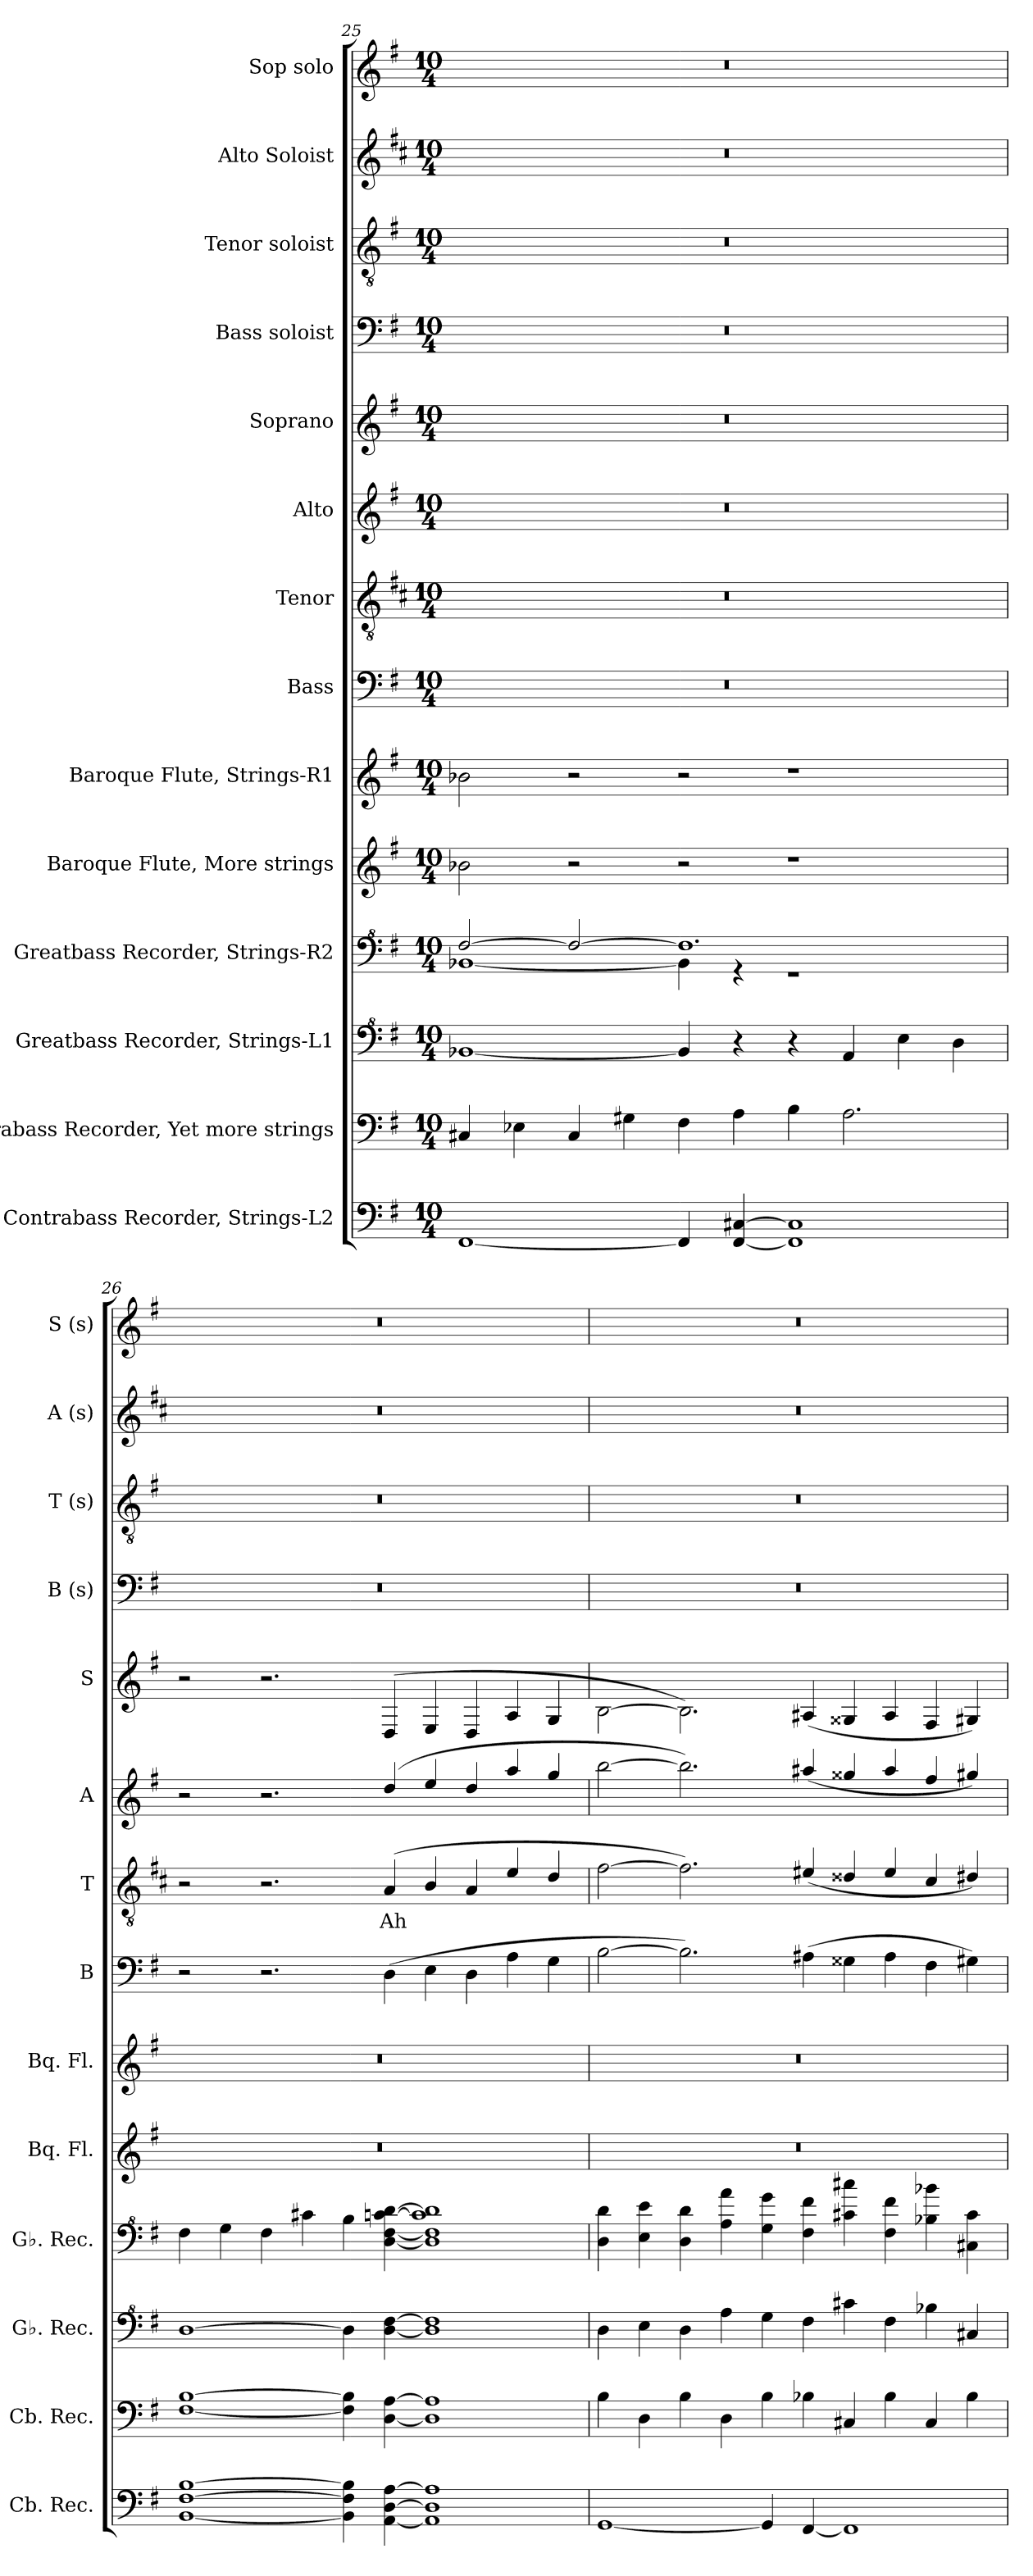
**kern	**kern	**kern	**kern	**kern	**kern	**kern	**kern	**text	**kern	**kern	**kern	**kern	**kern	**kern
*part14	*part13	*part12	*part11	*part10	*part9	*part8	*part7	*part7	*part6	*part5	*part4	*part3	*part2	*part1
*staff14	*staff13	*staff12	*staff11	*staff10	*staff9	*staff8	*staff7	*staff7	*staff6	*staff5	*staff4	*staff3	*staff2	*staff1
*I"Contrabass Recorder, Strings-L2	*I"Contrabass Recorder, Yet more strings	*I"Greatbass Recorder, Strings-L1	*I"Greatbass Recorder, Strings-R2	*I"Baroque Flute, More strings	*I"Baroque Flute, Strings-R1	*I"Bass	*I"Tenor	*	*I"Alto	*I"Soprano	*I"Bass soloist	*I"Tenor soloist	*I"Alto Soloist	*I"Sop solo
*I'Cb. Rec.	*I'Cb. Rec.	*I'Gb. Rec.	*I'Gb. Rec.	*I'Bq. Fl.	*I'Bq. Fl.	*I'B	*I'T	*	*I'A	*I'S	*I'B (s)	*I'T (s)	*I'A (s)	*I'S (s)
!!LO:LB:g=z
*clefF4	*clefF4	*clefF^4	*clefF^4	*clefG2	*clefG2	*clefF4	*clefGv2	*	*clefG2	*clefG2	*clefF4	*clefGv2	*clefG2	*clefG2
*	*	*	*	*	*	*	*ITrd4c7	*	*ITrd8c14	*ITrd-7c-12	*	*	*ITrd4c7	*
*k[f#]	*k[f#]	*k[f#]	*k[f#]	*k[f#]	*k[f#]	*k[f#]	*k[f#]	*	*k[f#]	*k[f#]	*k[f#]	*k[f#]	*k[f#]	*k[f#]
*M10/4	*M10/4	*M10/4	*M10/4	*M10/4	*M10/4	*M10/4	*M10/4	*	*M10/4	*M10/4	*M10/4	*M10/4	*M10/4	*M10/4
=25	=25	=25	=25	=25	=25	=25	=25	=25	=25	=25	=25	=25	=25	=25
*	*	*	*^	*	*	*	*	*	*	*	*	*	*	*
[1FF#	4C#X/	[1B-X	[2f#/	[1B-X	2b-X\	2b-X\	2%5r	2%5r	.	2%5r	2%5r	2%5r	2%5r	2%5r	2%5r
.	4E-X\	.	.	.	.	.	.	.	.	.	.	.	.	.	.
.	4C#/	.	2f#/_	.	2r	2r	.	.	.	.	.	.	.	.	.
.	4G#X\	.	.	.	.	.	.	.	.	.	.	.	.	.	.
4FF#/]	4F#\	4B-/]	1.f#]	4B-\]	2r	2r	.	.	.	.	.	.	.	.	.
[4FF#/ [4C#X/	4A\	4r	.	4r	.	.	.	.	.	.	.	.	.	.	.
1FF#] 1C#]	4B\	4r	.	1r	1r	1r	.	.	.	.	.	.	.	.	.
.	2.A\	4A/	.	.	.	.	.	.	.	.	.	.	.	.	.
.	.	4e\	.	.	.	.	.	.	.	.	.	.	.	.	.
.	.	4d\	.	.	.	.	.	.	.	.	.	.	.	.	.
*	*	*	*v	*v	*	*	*	*	*	*	*	*	*	*	*
=26	=26	=26	=26	=26	=26	=26	=26	=26	=26	=26	=26	=26	=26	=26
[1BB [1F# [1B	[1F# [1B	[1d	4f#\	2%5r	2%5r	2r	2r	.	2r	2r	2%5r	2%5r	2%5r	2%5r
.	.	.	4g\	.	.	.	.	.	.	.	.	.	.	.
.	.	.	4f#\	.	.	2.r	2.r	.	2.r	2.r	.	.	.	.
.	.	.	4cc#X\	.	.	.	.	.	.	.	.	.	.	.
4BB\] 4F#\] 4B\]	4F#\] 4B\]	4d\]	4b\	.	.	.	.	.	.	.	.	.	.	.
[4AA\ [4D\ [4A\	[4D\ [4A\	[4d\ [4f#\	[4d\ [4f#\ [4ccn\ [4dd\	.	.	(4D\	(>4D/	Ah	(>4d/	(>4d/	.	.	.	.
1AA] 1D] 1A]	1D] 1A]	1d] 1f#]	1d] 1f#] 1cc] 1dd]	.	.	4E\	4E/	.	4e/	4e/	.	.	.	.
.	.	.	.	.	.	4D\	4D/	.	4d/	4d/	.	.	.	.
.	.	.	.	.	.	4A\	4A/	.	4a/	4a/	.	.	.	.
.	.	.	.	.	.	4G\	4G/	.	4g/	4g/	.	.	.	.
=27	=27	=27	=27	=27	=27	=27	=27	=27	=27	=27	=27	=27	=27	=27
[1GG	4B\	4d\	4d\ 4dd\	2%5r	2%5r	[2B\	[2B\	.	[2b\	[2b\	2%5r	2%5r	2%5r	2%5r
.	4D\	4e\	4e\ 4ee\	.	.	.	.	.	.	.	.	.	.	.
.	4B\	4d\	4d\ 4dd\	.	.	2.B\])	2.B\])	.	2.b\])	2.b\])	.	.	.	.
.	4D\	4a\	4a\ 4aa\	.	.	.	.	.	.	.	.	.	.	.
4GG/]	4B\	4g\	4g\ 4gg\	.	.	.	.	.	.	.	.	.	.	.
[4FF#/	4B-X\	4f#\	4f#\ 4ff#\	.	.	(4A#X\	(4A#X/	.	(4a#X/	(4a#X/	.	.	.	.
1FF#]	4C#X/	4cc#X\	4cc#X\ 4ccc#X\	.	.	4G##X\	4G##X/	.	4g##X/	4g##X/	.	.	.	.
.	4B-\	4f#\	4f#\ 4ff#\	.	.	4A#\	4A#/	.	4a#/	4a#/	.	.	.	.
.	4C#/	4b-X\	4b-X\ 4bb-X\	.	.	4F#\	4F#/	.	4f#/	4f#/	.	.	.	.
.	4B-\	4c#X/	4c#X\ 4cc#\	.	.	4G#X\)	4G#X/)	.	4g#X/)	4g#X/)	.	.	.	.
=	=	=	=	=	=	=	=	=	=	=	=	=	=	=
*-	*-	*-	*-	*-	*-	*-	*-	*-	*-	*-	*-	*-	*-	*-
